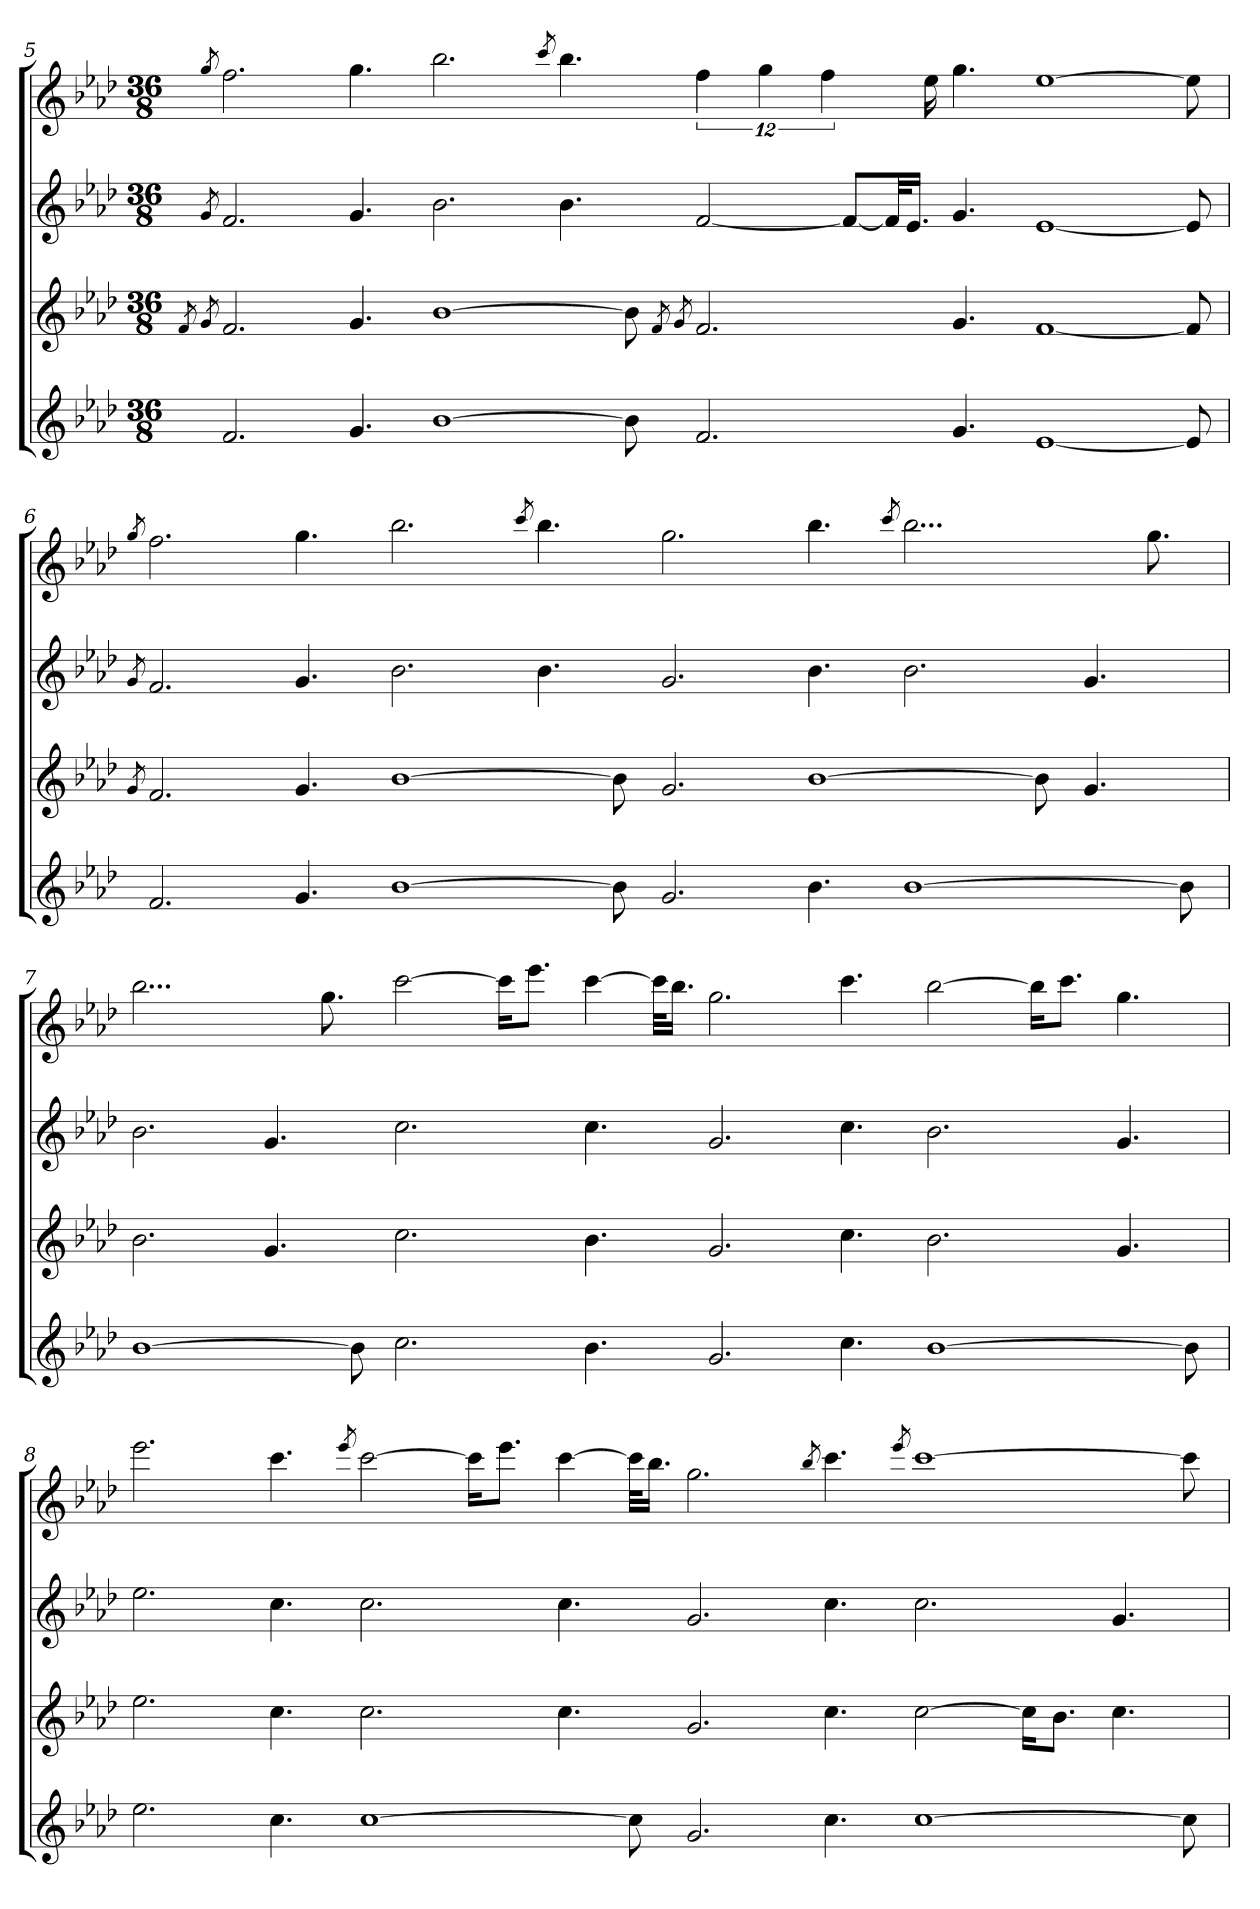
**kern	**kern	**kern	**kern
*part4	*part3	*part2	*part1
*staff4	*staff3	*staff2	*staff1
*clefG2	*clefG2	*clefG2	*clefG2
*k[b-e-a-d-]	*k[b-e-a-d-]	*k[b-e-a-d-]	*k[b-e-a-d-]
*M36/8	*M36/8	*M36/8	*M36/8
=5	=5	=5	=5
.	8qf	.	.
.	8qg	8qg	8qgg
2.f	2.f	2.f	2.ff
4.g	4.g	4.g	4.gg
[1b-	[1b-	2.b-	2.bb-
.	.	.	8qccc
.	.	4.b-	4.bb-
8b-]	8b-]	.	.
.	8qf	.	.
.	8qg	.	.
2.f	2.f	[2f	48%11ff
.	.	.	48%11gg
.	.	.	48%11ff
.	.	8f/L_	.
.	.	32f/KL]	.
.	.	16.e-/JJ	.
.	.	.	16ee-
4.g	4.g	4.g	4.gg
[1e-	[1f	[1e-	[1ee-
8e-]	8f]	8e-]	8ee-]
=6	=6	=6	=6
.	8qg	8qg	8qgg
2.f	2.f	2.f	2.ff
4.g	4.g	4.g	4.gg
[1b-	[1b-	2.b-	2.bb-
.	.	.	8qccc
.	.	4.b-	4.bb-
8b-]	8b-]	.	.
2.g	2.g	2.g	2.gg
4.b-	[1b-	4.b-	4.bb-
.	.	.	8qccc
[1b-	.	2.b-	2...bb-
.	8b-]	.	.
.	4.g	4.g	.
.	.	.	8.gg
8b-]	.	.	.
=7	=7	=7	=7
[1b-	2.b-	2.b-	2...bb-
.	4.g	4.g	.
.	.	.	8.gg
8b-]	.	.	.
2.cc	2.cc	2.cc	[2ccc
.	.	.	16ccc\KL]
.	.	.	8.eee-\J
4.b-	4.b-	4.cc	[4ccc
.	.	.	32ccc\KLL]
.	.	.	16.bb-\JJ
2.g	2.g	2.g	2.gg
4.cc	4.cc	4.cc	4.ccc
[1b-	2.b-	2.b-	[2bb-
.	.	.	16bb-\KL]
.	.	.	8.ccc\J
.	4.g	4.g	4.gg
8b-]	.	.	.
=8	=8	=8	=8
2.ee-	2.ee-	2.ee-	2.eee-
4.cc	4.cc	4.cc	4.ccc
.	.	.	8qeee-
[1cc	2.cc	2.cc	[2ccc
.	.	.	16ccc\KL]
.	.	.	8.eee-\J
.	4.cc	4.cc	[4ccc
8cc]	.	.	32ccc\KLL]
.	.	.	16.bb-\JJ
2.g	2.g	2.g	2.gg
.	.	.	8qbb-
4.cc	4.cc	4.cc	4.ccc
.	.	.	8qeee-
[1cc	[2cc	2.cc	[1ccc
.	16cc\KL]	.	.
.	8.b-\J	.	.
.	4.cc	4.g	.
8cc]	.	.	8ccc]
=	=	=	=
*-	*-	*-	*-
